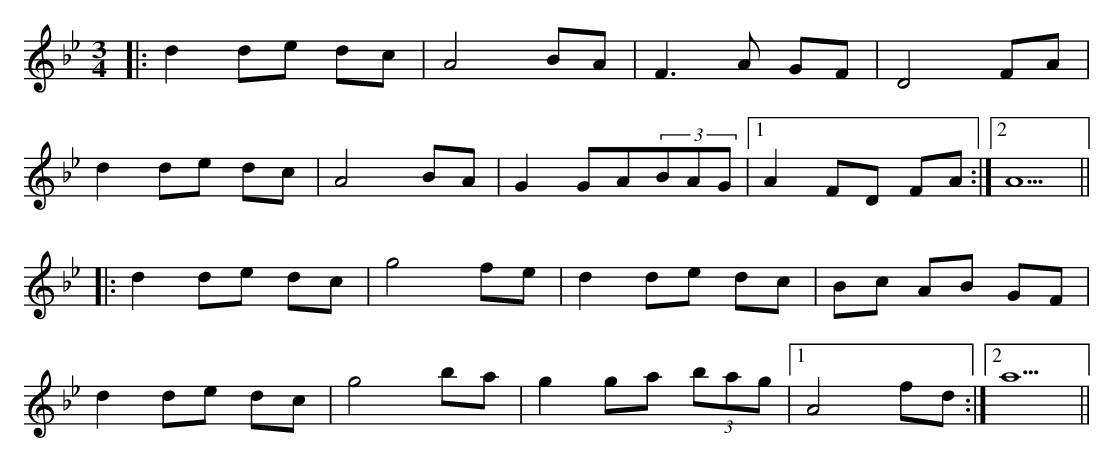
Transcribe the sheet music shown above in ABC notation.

X:1
M:3/4
K:Gmin
|:d2 de dc|A4 BA|F3 A GF|D4 FA|
d2 de dc|A4 BA|G2 GA(3BAG|1 A2 FD FA:|2 A5||
|:d2 de dc|g4 fe|d2 de dc|Bc AB GF|
d2 de dc|g4 ba|g2 ga (3bag|1 A4 fd:|2 a5||
